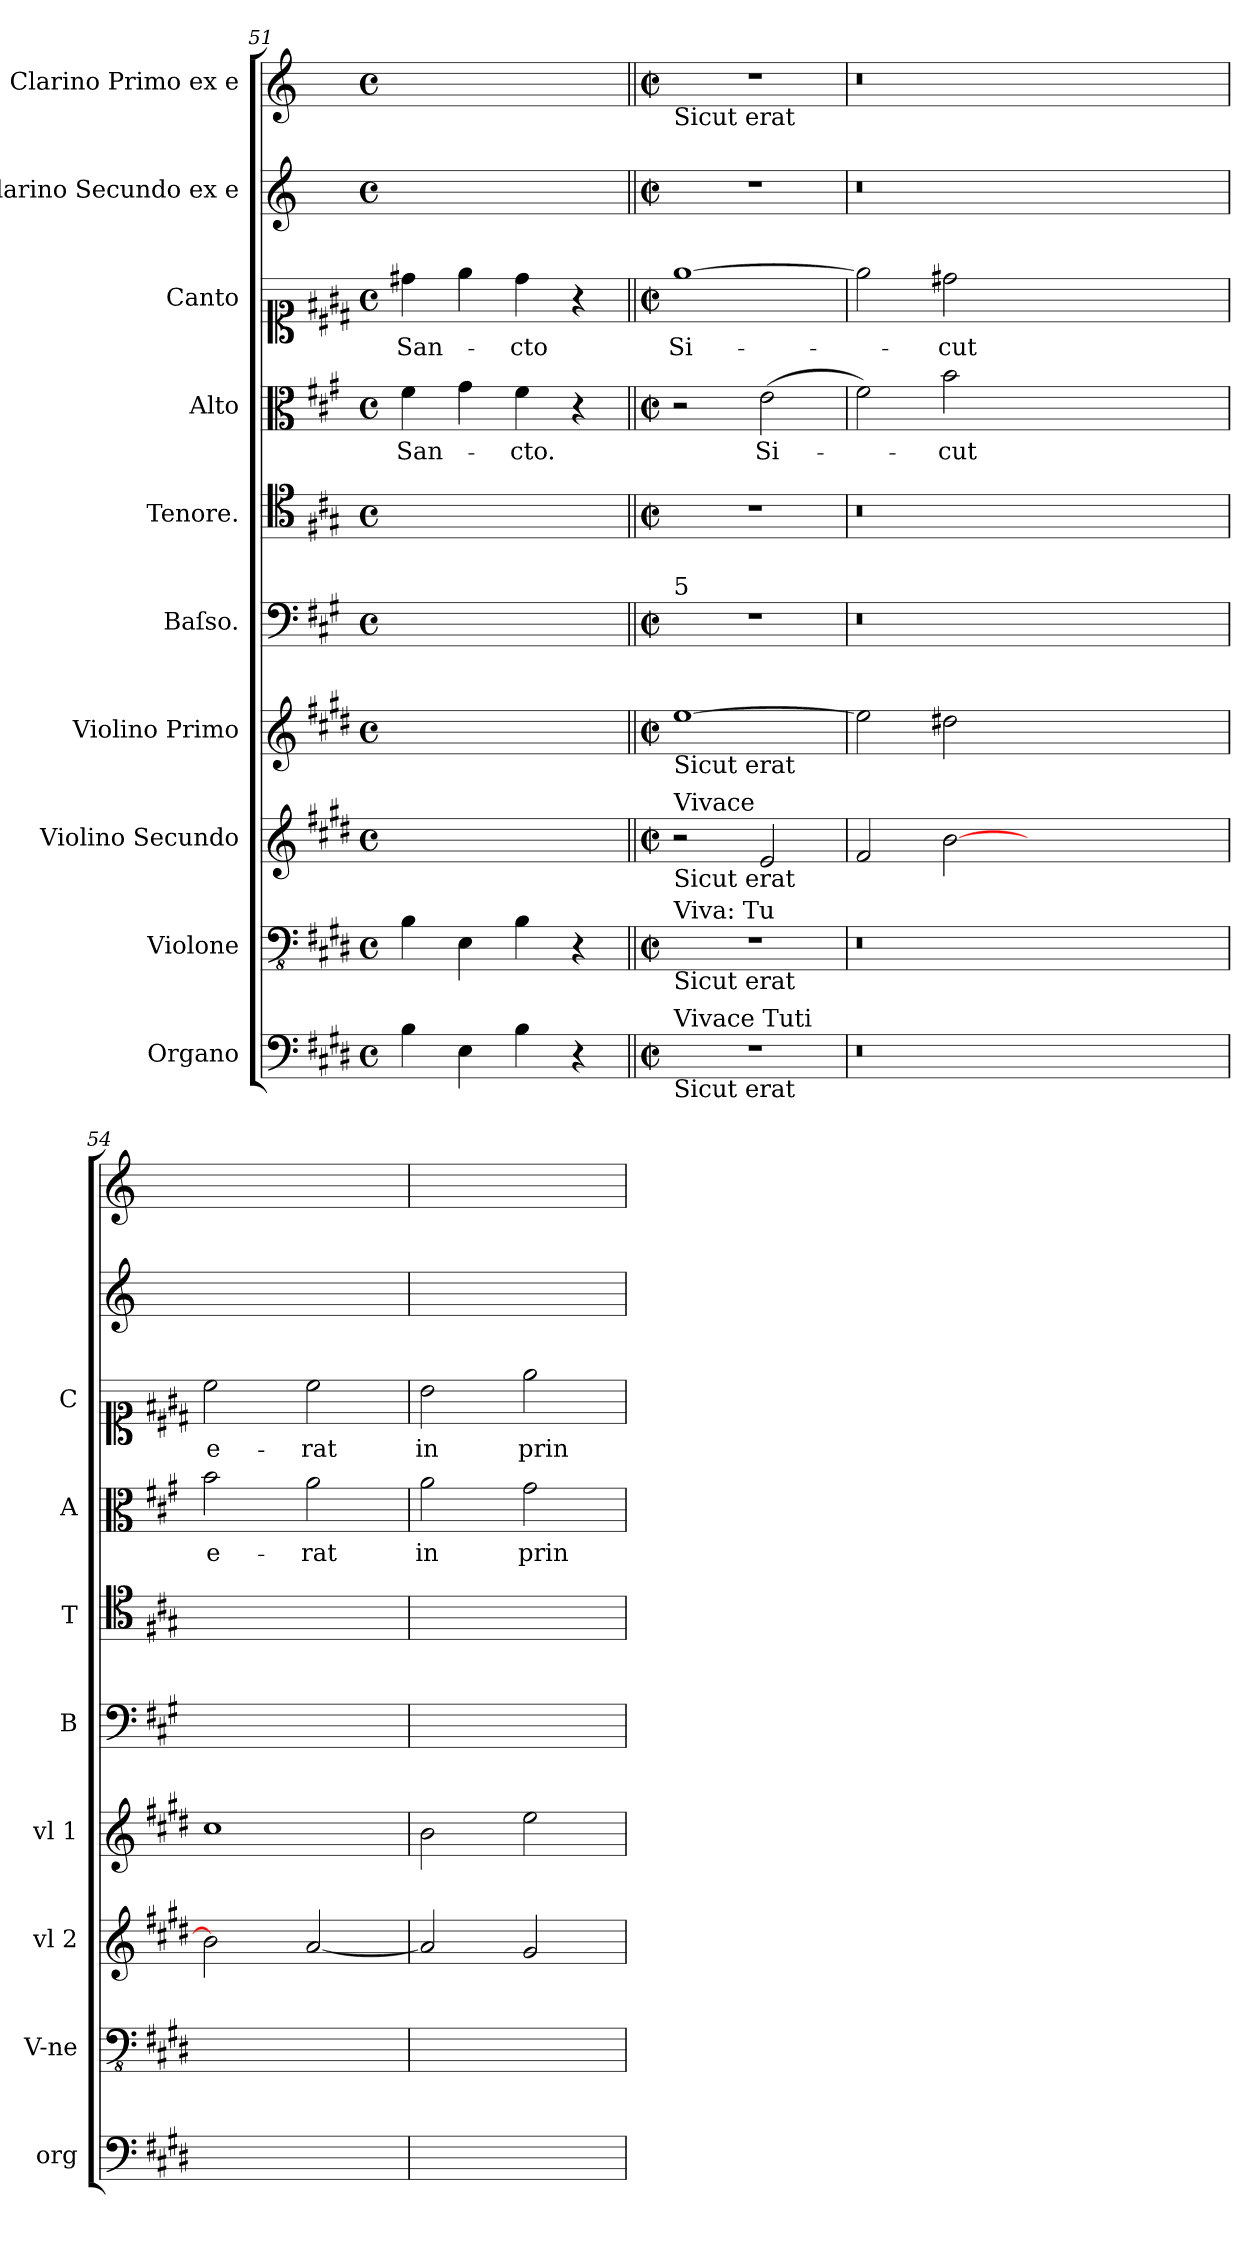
**kern	**kern	**kern	**kern	**kern	**kern	**kern	**text	**kern	**text	**kern	**kern
*part10	*part9	*part8	*part7	*part6	*part5	*part4	*part4	*part3	*part3	*part2	*part1
*staff10	*staff9	*staff8	*staff7	*staff6	*staff5	*staff4	*staff4	*staff3	*staff3	*staff2	*staff1
*I"Organo	*I"Violone	*I"Violino Secundo	*I"Violino Primo	*I"Baſso.	*I"Tenore.	*I"Alto	*	*I"Canto	*	*I"Clarino Secundo ex e	*I"Clarino Primo ex e
*I'org	*I'V-ne	*I'vl 2	*I'vl 1	*I'B	*I'T	*I'A	*	*I'C	*	*	*
*clefF4	*clefFv4	*clefG2	*clefG2	*clefF4	*clefC4	*clefC3	*	*clefC1	*	*clefG2	*clefG2
*	*	*	*	*	*	*	*	*	*	*ITrd-2c-4	*ITrd-2c-4
*k[f#c#g#d#]	*k[f#c#g#d#]	*k[f#c#g#d#]	*k[f#c#g#d#]	*k[f#c#g#]	*k[f#c#g#]	*k[f#c#g#]	*	*k[f#c#g#d#]	*	*k[f#c#g#d#]	*k[f#c#g#d#]
*E:	*E:	*E:	*E:	*	*	*	*	*E:	*	*E:	*E:
*M4/4	*M4/4	*M4/4	*M4/4	*M4/4	*M4/4	*M4/4	*	*M4/4	*	*M4/4	*M4/4
*met(c)	*met(c)	*met(c)	*met(c)	*met(c)	*met(c)	*met(c)	*	*met(c)	*	*met(c)	*met(c)
=51	=51	=51	=51	=51	=51	=51	=51	=51	=51	=51	=51
4B\	4BB\	1ryy	1ryy	1ryy	1ryy	4f#\	San-	4dd#X\	San-	1ryy	1ryy
4E\	4EE\	.	.	.	.	4g#\	.	4ee\	.	.	.
4B\	4BB\	.	.	.	.	4f#\	-cto.	4dd#\	-cto	.	.
4r	4r	.	.	.	.	4r	.	4r	.	.	.
=52||	=52||	=52||	=52||	=52||	=52||	=52||	=52||	=52||	=52||	=52||	=52||
*M2/2	*M2/2	*M2/2	*M2/2	*M2/2	*M2/2	*M2/2	*	*M2/2	*	*M2/2	*M2/2
*met(c|)	*met(c|)	*met(c|)	*met(c|)	*met(c|)	*met(c|)	*met(c|)	*	*met(c|)	*	*met(c|)	*met(c|)
!	!	!	!	!	!	!	!	!	!	!	!LO:TX:b:t=Sicut erat
!	!	!	!	!LO:TX:a:t=5	!	!	!	!	!	!	!
!	!	!	!LO:TX:b:t=Sicut erat	!	!	!	!	!	!	!	!
!	!	!LO:TX:a:t=Vivace	!	!	!	!	!	!	!	!	!
!	!	!LO:TX:b:t=Sicut erat	!	!	!	!	!	!	!	!	!
!	!LO:TX:a:t=Viva&colon; Tu	!	!	!	!	!	!	!	!	!	!
!	!LO:TX:b:t=Sicut erat	!	!	!	!	!	!	!	!	!	!
!LO:TX:a:t=Vivace Tuti	!	!	!	!	!	!	!	!	!	!	!
!LO:TX:b:t=Sicut erat	!	!	!	!	!	!	!	!	!	!	!
1r	1r	2r	[1ee	1r	1r	2r	.	[1ee	Si-	1r	1r
.	.	2e/	.	.	.	(2e\	Si-	.	.	.	.
=53	=53	=53	=53	=53	=53	=53	=53	=53	=53	=53	=53
0.r	0.r	2f#/	2ee\]	0.r	0.r	2f#\)	.	2ee\]	.	0.r	0.r
.	.	[2b\	2dd#X\	.	.	2b\	-cut	2dd#X\	-cut	.	.
.	.	0ryy	0ryy	.	.	0ryy	.	0ryy	.	.	.
=54	=54	=54	=54	=54	=54	=54	=54	=54	=54	=54	=54
1ryy	1ryy	2b\]	1cc#	1ryy	1ryy	2b\	e-	2cc#\	e-	1ryy	1ryy
.	.	[2a/	.	.	.	2a\	-rat	2cc#\	-rat	.	.
=55	=55	=55	=55	=55	=55	=55	=55	=55	=55	=55	=55
1ryy	1ryy	2a/]	2b\	1ryy	1ryy	2a\	in	2b\	in	1ryy	1ryy
.	.	2g#/	2ee\	.	.	2g#\	prin-	2ee\	prin-	.	.
=	=	=	=	=	=	=	=	=	=	=	=
*-	*-	*-	*-	*-	*-	*-	*-	*-	*-	*-	*-
